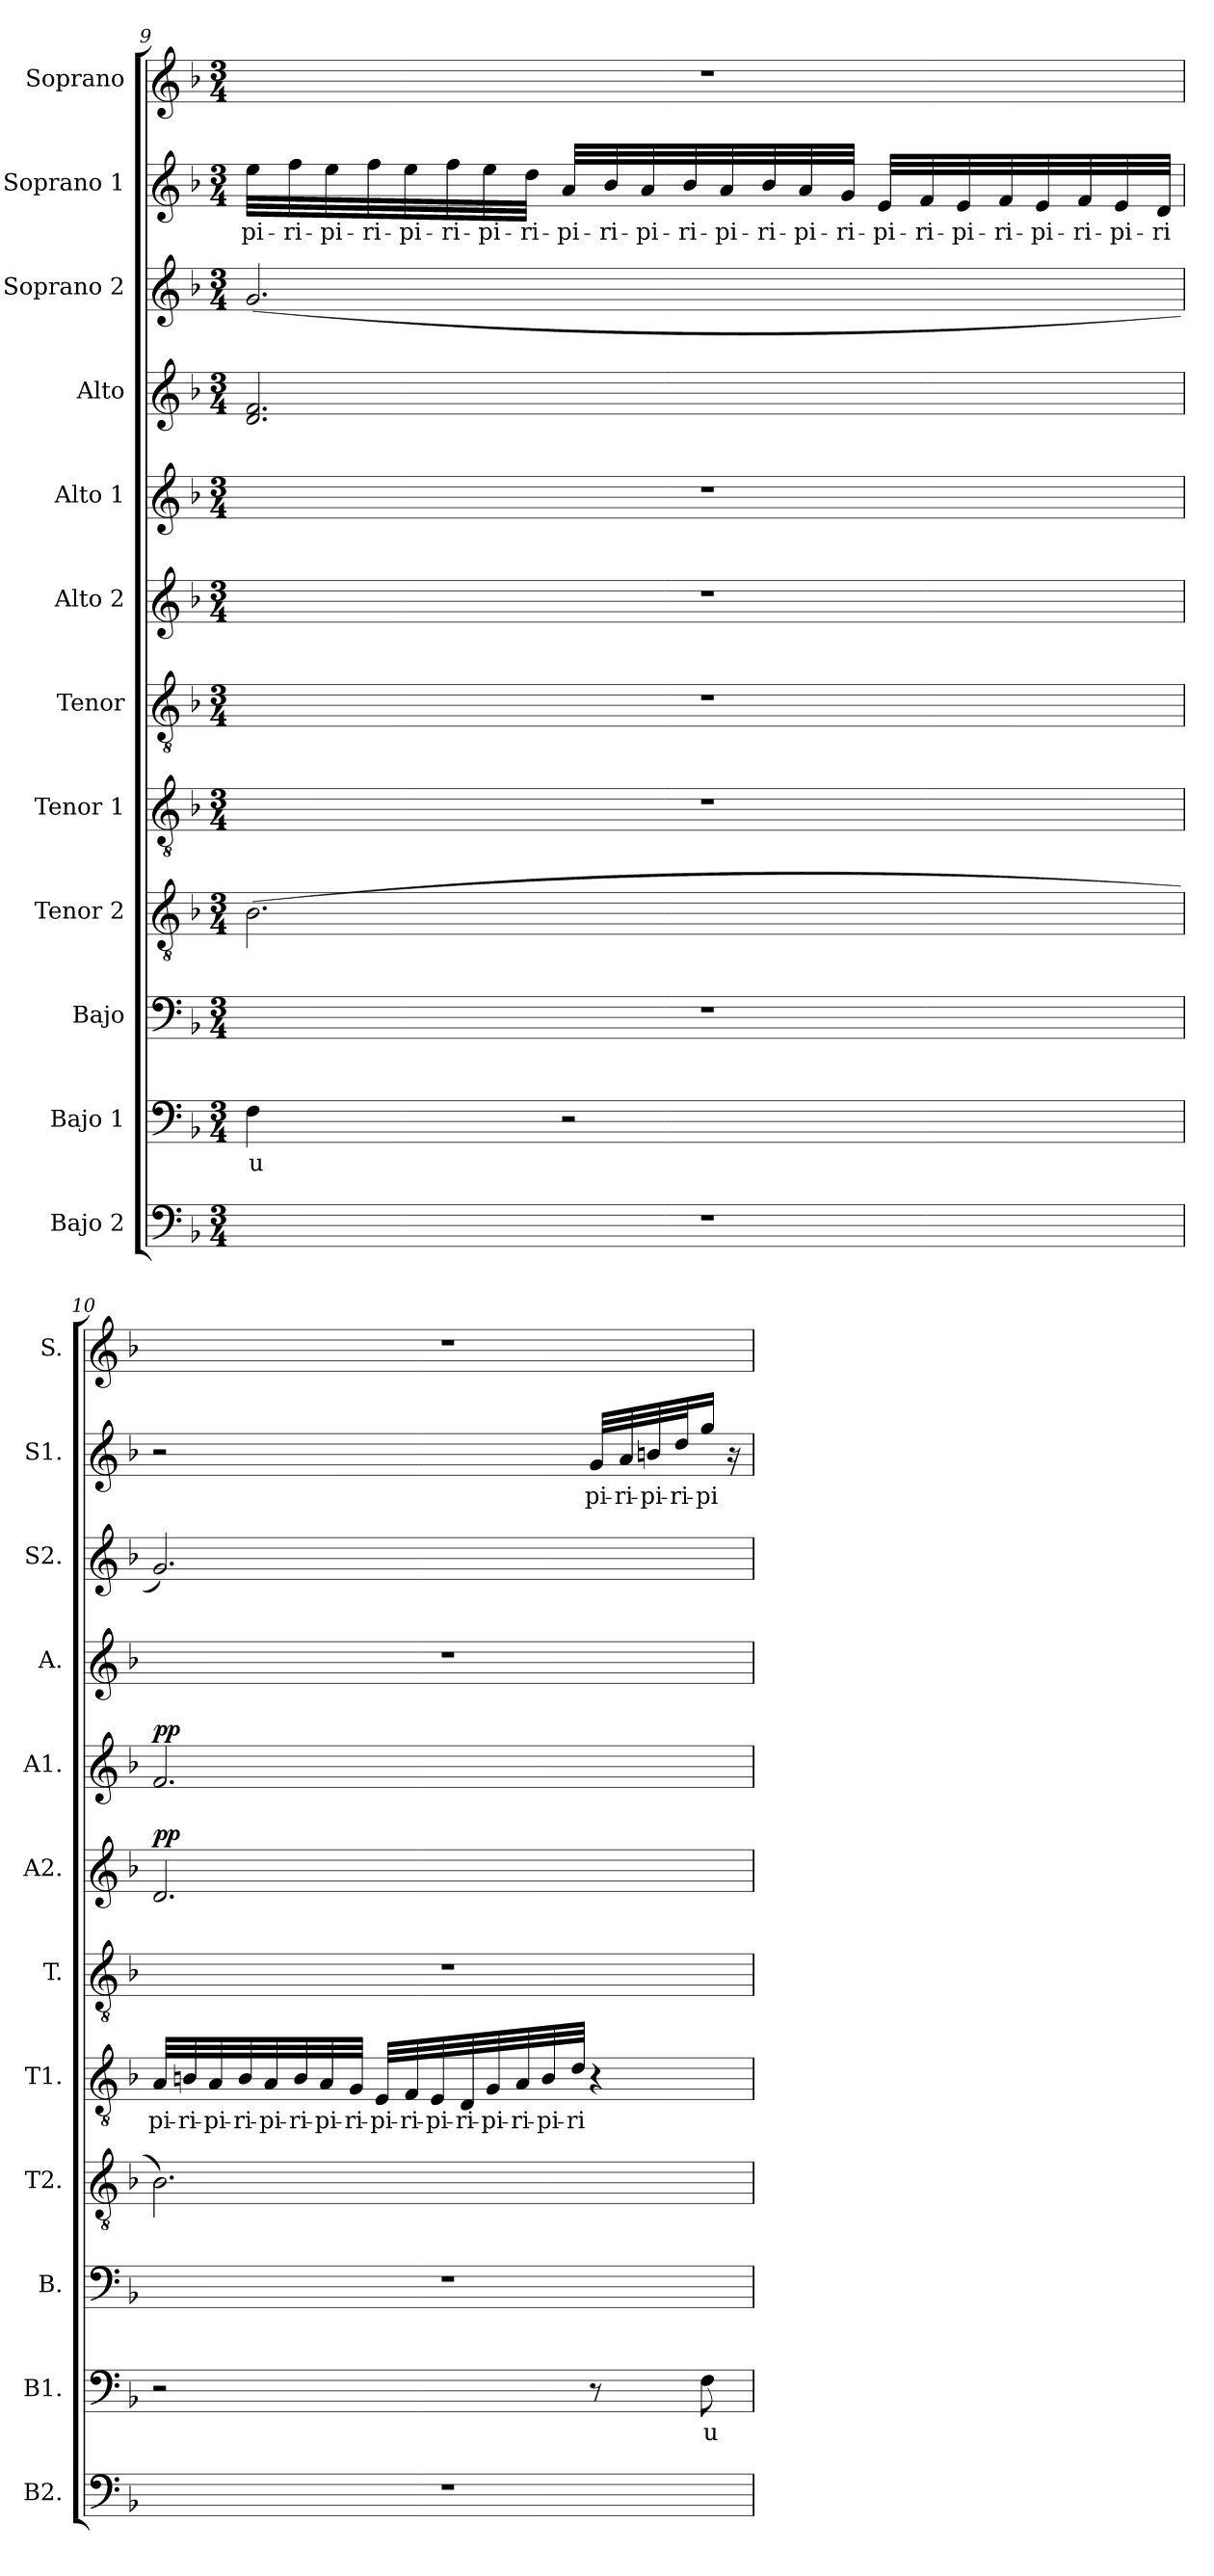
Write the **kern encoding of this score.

**kern	**kern	**text	**kern	**kern	**kern	**text	**kern	**kern	**dynam	**kern	**dynam	**kern	**kern	**kern	**text	**kern
*part12	*part11	*part11	*part10	*part9	*part8	*part8	*part7	*part6	*part6	*part5	*part5	*part4	*part3	*part2	*part2	*part1
*staff12	*staff11	*staff11	*staff10	*staff9	*staff8	*staff8	*staff7	*staff6	*staff6	*staff5	*staff5	*staff4	*staff3	*staff2	*staff2	*staff1
*I"Bajo 2	*I"Bajo 1	*	*I"Bajo	*I"Tenor 2	*I"Tenor 1	*	*I"Tenor	*I"Alto 2	*	*I"Alto 1	*	*I"Alto	*I"Soprano 2	*I"Soprano 1	*	*I"Soprano
*I'B2.	*I'B1.	*	*I'B.	*I'T2.	*I'T1.	*	*I'T.	*I'A2.	*	*I'A1.	*	*I'A.	*I'S2.	*I'S1.	*	*I'S.
*clefF4	*clefF4	*	*clefF4	*clefGv2	*clefGv2	*	*clefGv2	*clefG2	*	*clefG2	*	*clefG2	*clefG2	*clefG2	*	*clefG2
*k[b-]	*k[b-]	*	*k[b-]	*k[b-]	*k[b-]	*	*k[b-]	*k[b-]	*	*k[b-]	*	*k[b-]	*k[b-]	*k[b-]	*	*k[b-]
*M3/4	*M3/4	*	*M3/4	*M3/4	*M3/4	*	*M3/4	*M3/4	*	*M3/4	*	*M3/4	*M3/4	*M3/4	*	*M3/4
=9	=9	=9	=9	=9	=9	=9	=9	=9	=9	=9	=9	=9	=9	=9	=9	=9
!	!	!LO:LY:b	!	!	!	!	!	!	!	!	!	!	!	!	!LO:LY:b	!
2.r	4F\	-u	2.r	(>2.B-\	2.r	.	2.r	2.r	.	2.r	.	(>2.d/ 2.f/	(<2.g/	32ee\LLL	pi-	2.r
!	!	!	!	!	!	!	!	!	!	!	!	!	!	!	!LO:LY:b	!
.	.	.	.	.	.	.	.	.	.	.	.	.	.	32ff\	-ri-	.
!	!	!	!	!	!	!	!	!	!	!	!	!	!	!	!LO:LY:b	!
.	.	.	.	.	.	.	.	.	.	.	.	.	.	32ee\	-pi-	.
!	!	!	!	!	!	!	!	!	!	!	!	!	!	!	!LO:LY:b	!
.	.	.	.	.	.	.	.	.	.	.	.	.	.	32ff\	-ri-	.
!	!	!	!	!	!	!	!	!	!	!	!	!	!	!	!LO:LY:b	!
.	.	.	.	.	.	.	.	.	.	.	.	.	.	32ee\	-pi-	.
!	!	!	!	!	!	!	!	!	!	!	!	!	!	!	!LO:LY:b	!
.	.	.	.	.	.	.	.	.	.	.	.	.	.	32ff\	-ri-	.
!	!	!	!	!	!	!	!	!	!	!	!	!	!	!	!LO:LY:b	!
.	.	.	.	.	.	.	.	.	.	.	.	.	.	32ee\	-pi-	.
!	!	!	!	!	!	!	!	!	!	!	!	!	!	!	!LO:LY:b	!
.	.	.	.	.	.	.	.	.	.	.	.	.	.	32dd\JJJ	-ri-	.
!	!	!	!	!	!	!	!	!	!	!	!	!	!	!	!LO:LY:b	!
.	2r	.	.	.	.	.	.	.	.	.	.	.	.	32a/LLL	-pi-	.
!	!	!	!	!	!	!	!	!	!	!	!	!	!	!	!LO:LY:b	!
.	.	.	.	.	.	.	.	.	.	.	.	.	.	32b-/	-ri-	.
!	!	!	!	!	!	!	!	!	!	!	!	!	!	!	!LO:LY:b	!
.	.	.	.	.	.	.	.	.	.	.	.	.	.	32a/	-pi-	.
!	!	!	!	!	!	!	!	!	!	!	!	!	!	!	!LO:LY:b	!
.	.	.	.	.	.	.	.	.	.	.	.	.	.	32b-/	-ri-	.
!	!	!	!	!	!	!	!	!	!	!	!	!	!	!	!LO:LY:b	!
.	.	.	.	.	.	.	.	.	.	.	.	.	.	32a/	-pi-	.
!	!	!	!	!	!	!	!	!	!	!	!	!	!	!	!LO:LY:b	!
.	.	.	.	.	.	.	.	.	.	.	.	.	.	32b-/	-ri-	.
!	!	!	!	!	!	!	!	!	!	!	!	!	!	!	!LO:LY:b	!
.	.	.	.	.	.	.	.	.	.	.	.	.	.	32a/	-pi-	.
!	!	!	!	!	!	!	!	!	!	!	!	!	!	!	!LO:LY:b	!
.	.	.	.	.	.	.	.	.	.	.	.	.	.	32g/JJJ	-ri-	.
!	!	!	!	!	!	!	!	!	!	!	!	!	!	!	!LO:LY:b	!
.	.	.	.	.	.	.	.	.	.	.	.	.	.	32e/LLL	-pi-	.
!	!	!	!	!	!	!	!	!	!	!	!	!	!	!	!LO:LY:b	!
.	.	.	.	.	.	.	.	.	.	.	.	.	.	32f/	-ri-	.
!	!	!	!	!	!	!	!	!	!	!	!	!	!	!	!LO:LY:b	!
.	.	.	.	.	.	.	.	.	.	.	.	.	.	32e/	-pi-	.
!	!	!	!	!	!	!	!	!	!	!	!	!	!	!	!LO:LY:b	!
.	.	.	.	.	.	.	.	.	.	.	.	.	.	32f/	-ri-	.
!	!	!	!	!	!	!	!	!	!	!	!	!	!	!	!LO:LY:b	!
.	.	.	.	.	.	.	.	.	.	.	.	.	.	32e/	-pi-	.
!	!	!	!	!	!	!	!	!	!	!	!	!	!	!	!LO:LY:b	!
.	.	.	.	.	.	.	.	.	.	.	.	.	.	32f/	-ri-	.
!	!	!	!	!	!	!	!	!	!	!	!	!	!	!	!LO:LY:b	!
.	.	.	.	.	.	.	.	.	.	.	.	.	.	32e/	-pi-	.
!	!	!	!	!	!	!	!	!	!	!	!	!	!	!	!LO:LY:b	!
.	.	.	.	.	.	.	.	.	.	.	.	.	.	32d/JJJ	-ri	.
!!LO:PB:g=z
=10	=10	=10	=10	=10	=10	=10	=10	=10	=10	=10	=10	=10	=10	=10	=10	=10
!	!	!	!	!	!	!LO:LY:b	!	!	!LO:DY:a	!	!LO:DY:a	!	!	!	!	!
2.r	2r	.	2.r	2.B-\)	32A/LLL	pi-	2.r	2.d/	pp	2.f/	pp	2.r)	2.g/)	2r	.	2.r
!	!	!	!	!	!	!LO:LY:b	!	!	!	!	!	!	!	!	!	!
.	.	.	.	.	32Bn/	-ri-	.	.	.	.	.	.	.	.	.	.
!	!	!	!	!	!	!LO:LY:b	!	!	!	!	!	!	!	!	!	!
.	.	.	.	.	32A/	-pi-	.	.	.	.	.	.	.	.	.	.
!	!	!	!	!	!	!LO:LY:b	!	!	!	!	!	!	!	!	!	!
.	.	.	.	.	32B/	-ri-	.	.	.	.	.	.	.	.	.	.
!	!	!	!	!	!	!LO:LY:b	!	!	!	!	!	!	!	!	!	!
.	.	.	.	.	32A/	-pi-	.	.	.	.	.	.	.	.	.	.
!	!	!	!	!	!	!LO:LY:b	!	!	!	!	!	!	!	!	!	!
.	.	.	.	.	32B/	-ri-	.	.	.	.	.	.	.	.	.	.
!	!	!	!	!	!	!LO:LY:b	!	!	!	!	!	!	!	!	!	!
.	.	.	.	.	32A/	-pi-	.	.	.	.	.	.	.	.	.	.
!	!	!	!	!	!	!LO:LY:b	!	!	!	!	!	!	!	!	!	!
.	.	.	.	.	32G/JJJ	-ri-	.	.	.	.	.	.	.	.	.	.
!	!	!	!	!	!	!LO:LY:b	!	!	!	!	!	!	!	!	!	!
.	.	.	.	.	32E/LLL	-pi-	.	.	.	.	.	.	.	.	.	.
!	!	!	!	!	!	!LO:LY:b	!	!	!	!	!	!	!	!	!	!
.	.	.	.	.	32F/	-ri-	.	.	.	.	.	.	.	.	.	.
!	!	!	!	!	!	!LO:LY:b	!	!	!	!	!	!	!	!	!	!
.	.	.	.	.	32E/	-pi-	.	.	.	.	.	.	.	.	.	.
!	!	!	!	!	!	!LO:LY:b	!	!	!	!	!	!	!	!	!	!
.	.	.	.	.	32D/	-ri-	.	.	.	.	.	.	.	.	.	.
!	!	!	!	!	!	!LO:LY:b	!	!	!	!	!	!	!	!	!	!
.	.	.	.	.	32G/	-pi-	.	.	.	.	.	.	.	.	.	.
!	!	!	!	!	!	!LO:LY:b	!	!	!	!	!	!	!	!	!	!
.	.	.	.	.	32A/	-ri-	.	.	.	.	.	.	.	.	.	.
!	!	!	!	!	!	!LO:LY:b	!	!	!	!	!	!	!	!	!	!
.	.	.	.	.	32B/	-pi-	.	.	.	.	.	.	.	.	.	.
!	!	!	!	!	!	!LO:LY:b	!	!	!	!	!	!	!	!	!	!
.	.	.	.	.	32d/JJJ	-ri	.	.	.	.	.	.	.	.	.	.
!	!	!	!	!	!	!	!	!	!	!	!	!	!	!	!LO:LY:b	!
.	8r	.	.	.	4r	.	.	.	.	.	.	.	.	32g/LLL	pi-	.
!	!	!	!	!	!	!	!	!	!	!	!	!	!	!	!LO:LY:b	!
.	.	.	.	.	.	.	.	.	.	.	.	.	.	32a/	-ri-	.
!	!	!	!	!	!	!	!	!	!	!	!	!	!	!	!LO:LY:b	!
.	.	.	.	.	.	.	.	.	.	.	.	.	.	32bn/	-pi-	.
!	!	!	!	!	!	!	!	!	!	!	!	!	!	!	!LO:LY:b	!
.	.	.	.	.	.	.	.	.	.	.	.	.	.	32dd/J	-ri-	.
!	!	!LO:LY:b	!	!	!	!	!	!	!	!	!	!	!	!	!LO:LY:b	!
.	8F\	u-	.	.	.	.	.	.	.	.	.	.	.	16gg/JJ	-pi	.
.	.	.	.	.	.	.	.	.	.	.	.	.	.	16r	.	.
=	=	=	=	=	=	=	=	=	=	=	=	=	=	=	=	=
*-	*-	*-	*-	*-	*-	*-	*-	*-	*-	*-	*-	*-	*-	*-	*-	*-
